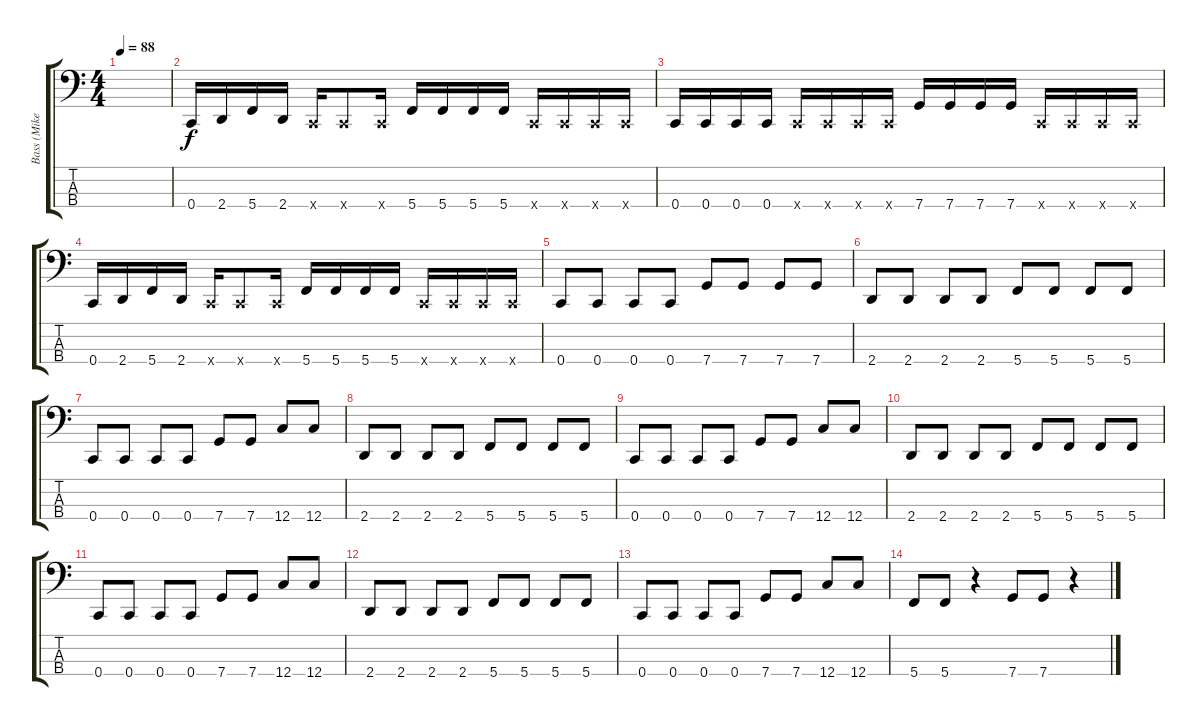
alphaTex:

\track ("Bass (Mike)" "Bass (Mike") {instrument electricbassfinger}
\staff {score tabs}
\tuning (F2 C2 G1 C1) {hide}
\ts (4 4)
\tempo 88
\clef f4
\ks c
|
0.4.16 2.4.16 5.4.16 2.4.16 0.4{x}.16 0.4{x}.8 0.4{x}.16 5.4.16 5.4.16 5.4.16 5.4.16 0.4{x}.16 0.4{x}.16 0.4{x}.16 0.4{x}.16 |
0.4.16 0.4.16 0.4.16 0.4.16 0.4{x}.16 0.4{x}.16 0.4{x}.16 0.4{x}.16 7.4.16 7.4.16 7.4.16 7.4.16 0.4{x}.16 0.4{x}.16 0.4{x}.16 0.4{x}.16 |
0.4.16 2.4.16 5.4.16 2.4.16 0.4{x}.16 0.4{x}.8 0.4{x}.16 5.4.16 5.4.16 5.4.16 5.4.16 0.4{x}.16 0.4{x}.16 0.4{x}.16 0.4{x}.16 |
0.4.8 0.4.8 0.4.8 0.4.8 7.4.8 7.4.8 7.4.8 7.4.8 |
2.4.8 2.4.8 2.4.8 2.4.8 5.4.8 5.4.8 5.4.8 5.4.8 |
0.4.8 0.4.8 0.4.8 0.4.8 7.4.8 7.4.8 12.4.8 12.4.8 |
2.4.8 2.4.8 2.4.8 2.4.8 5.4.8 5.4.8 5.4.8 5.4.8 |
0.4.8 0.4.8 0.4.8 0.4.8 7.4.8 7.4.8 12.4.8 12.4.8 |
2.4.8 2.4.8 2.4.8 2.4.8 5.4.8 5.4.8 5.4.8 5.4.8 |
0.4.8 0.4.8 0.4.8 0.4.8 7.4.8 7.4.8 12.4.8 12.4.8 |
2.4.8 2.4.8 2.4.8 2.4.8 5.4.8 5.4.8 5.4.8 5.4.8 |
0.4.8 0.4.8 0.4.8 0.4.8 7.4.8 7.4.8 12.4.8 12.4.8 |
5.4.8 5.4.8 r.4 7.4.8 7.4.8 r.4
